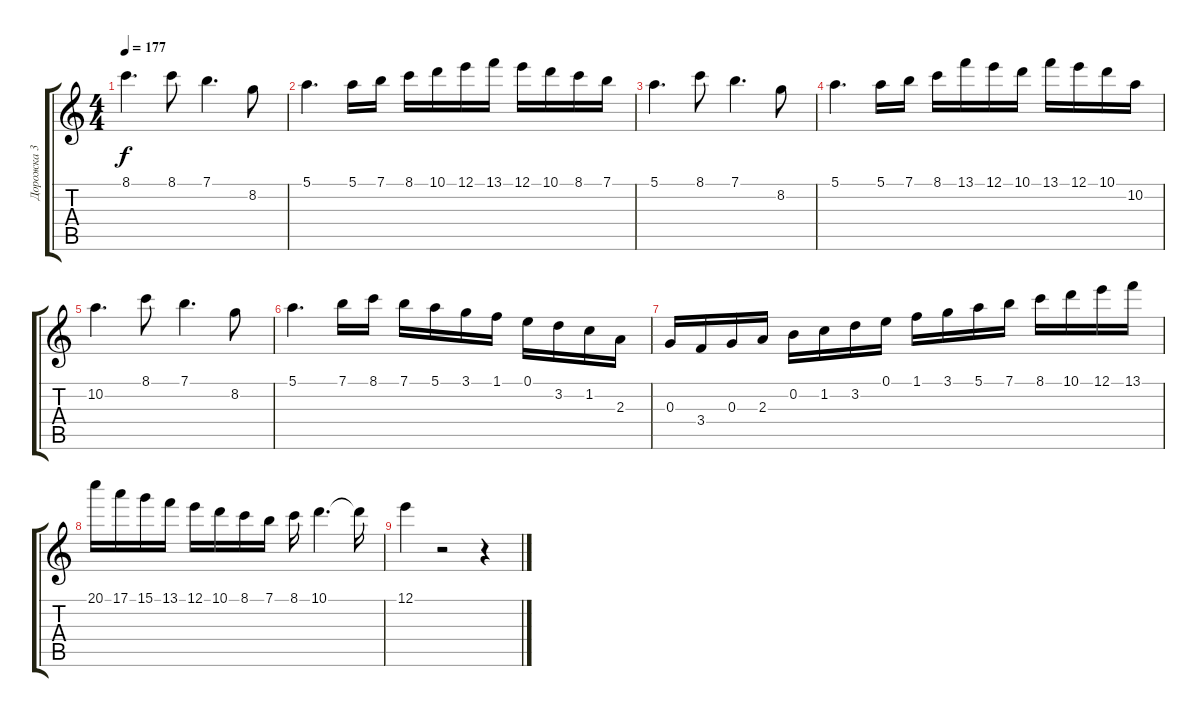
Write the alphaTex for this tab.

\track ("Дорожка 3" "Дорожка 3") {instrument overdrivenguitar}
\staff {score tabs}
\tuning (E4 B3 G3 D3 A2 E2) {hide}
\ts (4 4)
\tempo 177
\clef g2
\ks c
8.1.4{d dy f} 8.1.8 7.1.4{d} 8.2.8 |
5.1.4{d} 5.1.16 7.1.16 8.1.16 10.1.16 12.1.16 13.1.16 12.1.16 10.1.16 8.1.16 7.1.16 |
5.1.4{d} 8.1.8 7.1.4{d} 8.2.8 |
5.1.4{d} 5.1.16 7.1.16 8.1.16 13.1.16 12.1.16 10.1.16 13.1.16 12.1.16 10.1.16 10.2.16 |
10.2.4{d} 8.1.8 7.1.4{d} 8.2.8 |
5.1.4{d} 7.1.16 8.1.16 7.1.16 5.1.16 3.1.16 1.1.16 0.1.16 3.2.16 1.2.16 2.3.16 |
0.3.16 3.4.16 0.3.16 2.3.16 0.2.16 1.2.16 3.2.16 0.1.16 1.1.16 3.1.16 5.1.16 7.1.16 8.1.16 10.1.16 12.1.16 13.1.16 |
20.1.16 17.1.16 15.1.16 13.1.16 12.1.16 10.1.16 8.1.16 7.1.16 8.1.16 10.1.4{d} 10.1{t}.16 |
12.1.4 r.2 r.4
